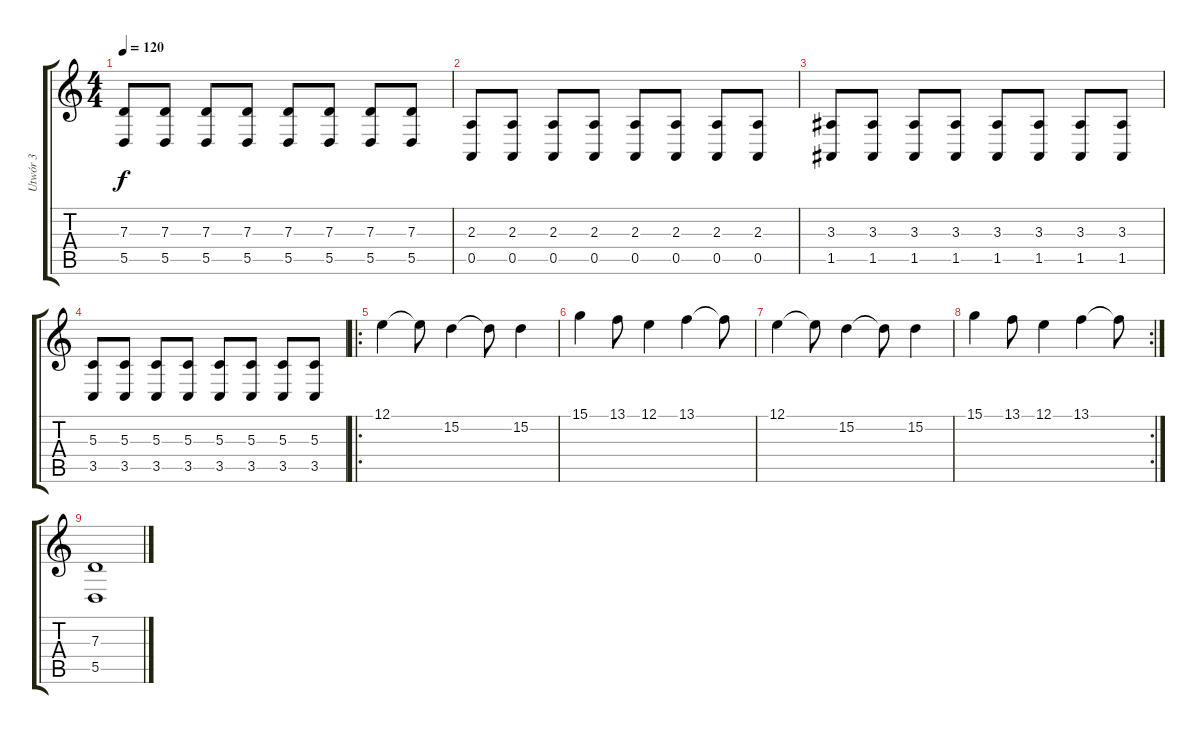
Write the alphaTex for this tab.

\track ("Utwór 3" "Utwór 3") {instrument stringensemble1}
\staff {score tabs}
\tuning (E4 B3 G3 D3 A2 E2) {hide}
\ts (4 4)
\tempo 120
\clef g2
\ks c
(7.3 5.5).8{dy f} (7.3 5.5).8 (7.3 5.5).8 (7.3 5.5).8 (7.3 5.5).8 (7.3 5.5).8 (7.3 5.5).8 (7.3 5.5).8 |
(2.3 0.5).8 (2.3 0.5).8 (2.3 0.5).8 (2.3 0.5).8 (2.3 0.5).8 (2.3 0.5).8 (2.3 0.5).8 (2.3 0.5).8 |
(3.3 1.5).8 (3.3 1.5).8 (3.3 1.5).8 (3.3 1.5).8 (3.3 1.5).8 (3.3 1.5).8 (3.3 1.5).8 (3.3 1.5).8 |
(5.3 3.5).8 (5.3 3.5).8 (5.3 3.5).8 (5.3 3.5).8 (5.3 3.5).8 (5.3 3.5).8 (5.3 3.5).8 (5.3 3.5).8 |
\ro
12.1.4 12.1{t}.8 15.2.4 15.2{t}.8 15.2.4 |
15.1.4 13.1.8 12.1.4 13.1.4 13.1{t}.8 |
12.1.4 12.1{t}.8 15.2.4 15.2{t}.8 15.2.4 |
\rc 2
15.1.4 13.1.8 12.1.4 13.1.4 13.1{t}.8 |
(7.3 5.5).1
